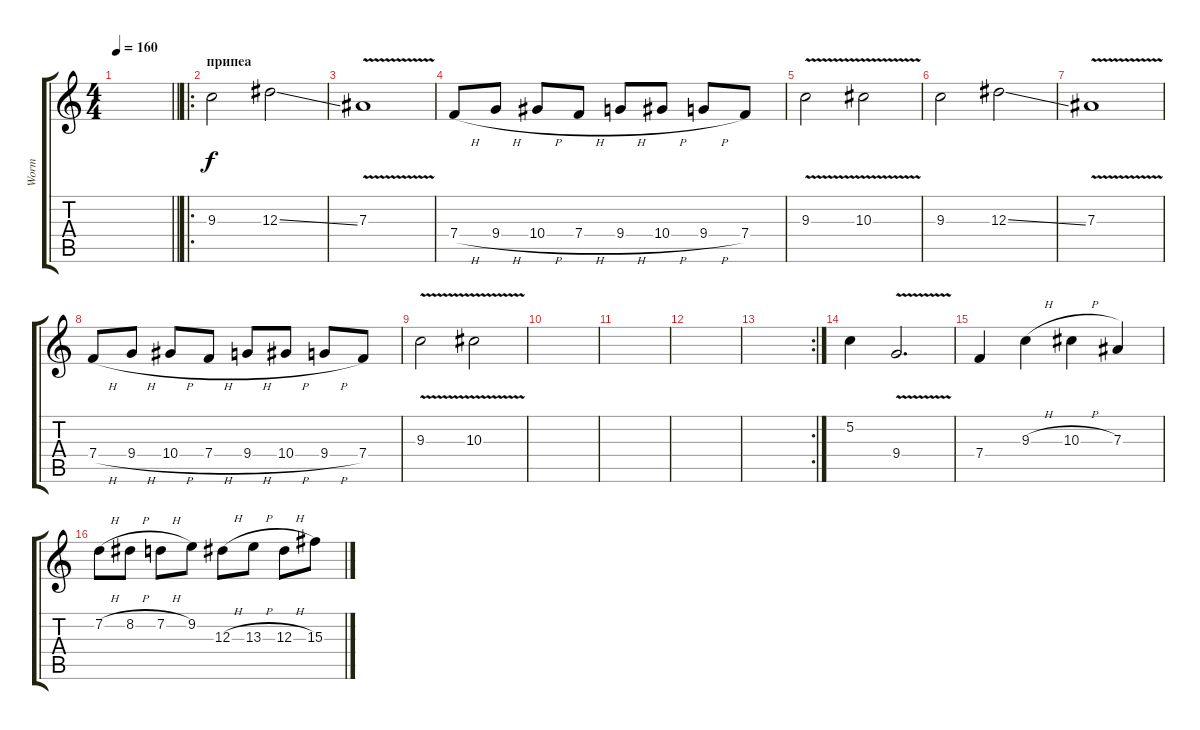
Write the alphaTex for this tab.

\track ("Worm" "Worm") {instrument distortionguitar}
\staff {score tabs}
\tuning (C4 G3 Eb3 Bb2 F2 C2) {hide}
\ts (4 4)
\tempo 160
\clef g2
\barLineRight lightlight
\ks c
|
\ro
\section ("" "припеа")
9.3.2 12.3{ss}.2 |
7.3{v}.1 |
7.4{h}.8 9.4{h}.8 10.4{h}.8 7.4{h}.8 9.4{h}.8 10.4{h}.8 9.4{h}.8 7.4.8 |
9.3{v}.2 10.3{v}.2 |
9.3.2 12.3{ss}.2 |
7.3{v}.1 |
7.4{h}.8 9.4{h}.8 10.4{h}.8 7.4{h}.8 9.4{h}.8 10.4{h}.8 9.4{h}.8 7.4.8 |
9.3{v}.2 10.3{v}.2 |
|
|
|
\rc 2
|
5.2.4 9.4{v}.2{d} |
7.4.4 9.3{h}.4 10.3{h}.4 7.3.4 |
7.2{h}.8 8.2{h}.8 7.2{h}.8 9.2.8 12.3{h}.8 13.3{h}.8 12.3{h}.8 15.3.8
